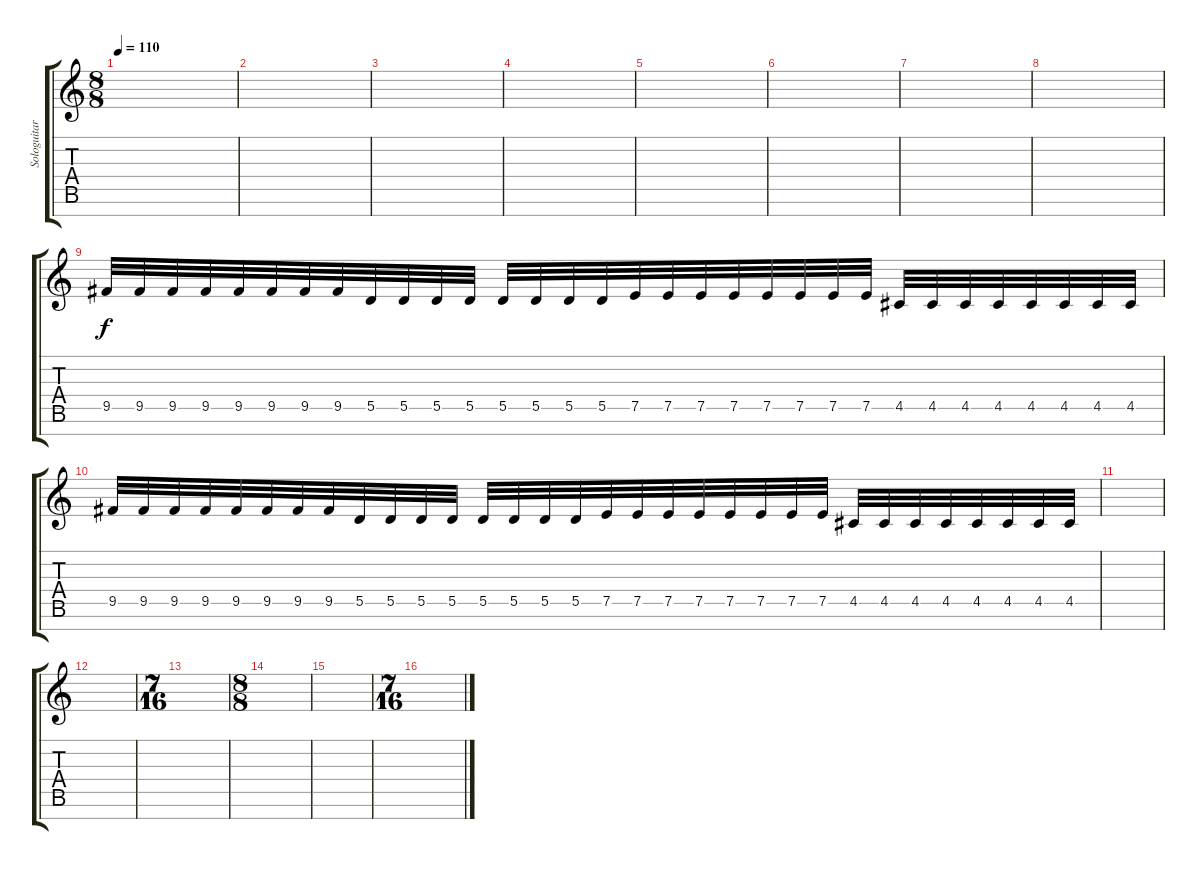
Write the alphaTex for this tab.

\track ("Sologuitar" "Sologuitar") {instrument distortionguitar}
\staff {score tabs}
\tuning (E4 B3 G3 D3 A2 E2 B1) {hide}
\ts (8 8)
\tempo 110
\clef g2
\ks c
|
|
|
|
|
|
|
|
9.5.32 9.5.32 9.5.32 9.5.32 9.5.32 9.5.32 9.5.32 9.5.32 5.5.32 5.5.32 5.5.32 5.5.32 5.5.32 5.5.32 5.5.32 5.5.32 7.5.32 7.5.32 7.5.32 7.5.32 7.5.32 7.5.32 7.5.32 7.5.32 4.5.32 4.5.32 4.5.32 4.5.32 4.5.32 4.5.32 4.5.32 4.5.32 |
9.5.32 9.5.32 9.5.32 9.5.32 9.5.32 9.5.32 9.5.32 9.5.32 5.5.32 5.5.32 5.5.32 5.5.32 5.5.32 5.5.32 5.5.32 5.5.32 7.5.32 7.5.32 7.5.32 7.5.32 7.5.32 7.5.32 7.5.32 7.5.32 4.5.32 4.5.32 4.5.32 4.5.32 4.5.32 4.5.32 4.5.32 4.5.32 |
|
|
\ts (7 16)
|
\ts (8 8)
|
|
\ts (7 16)
